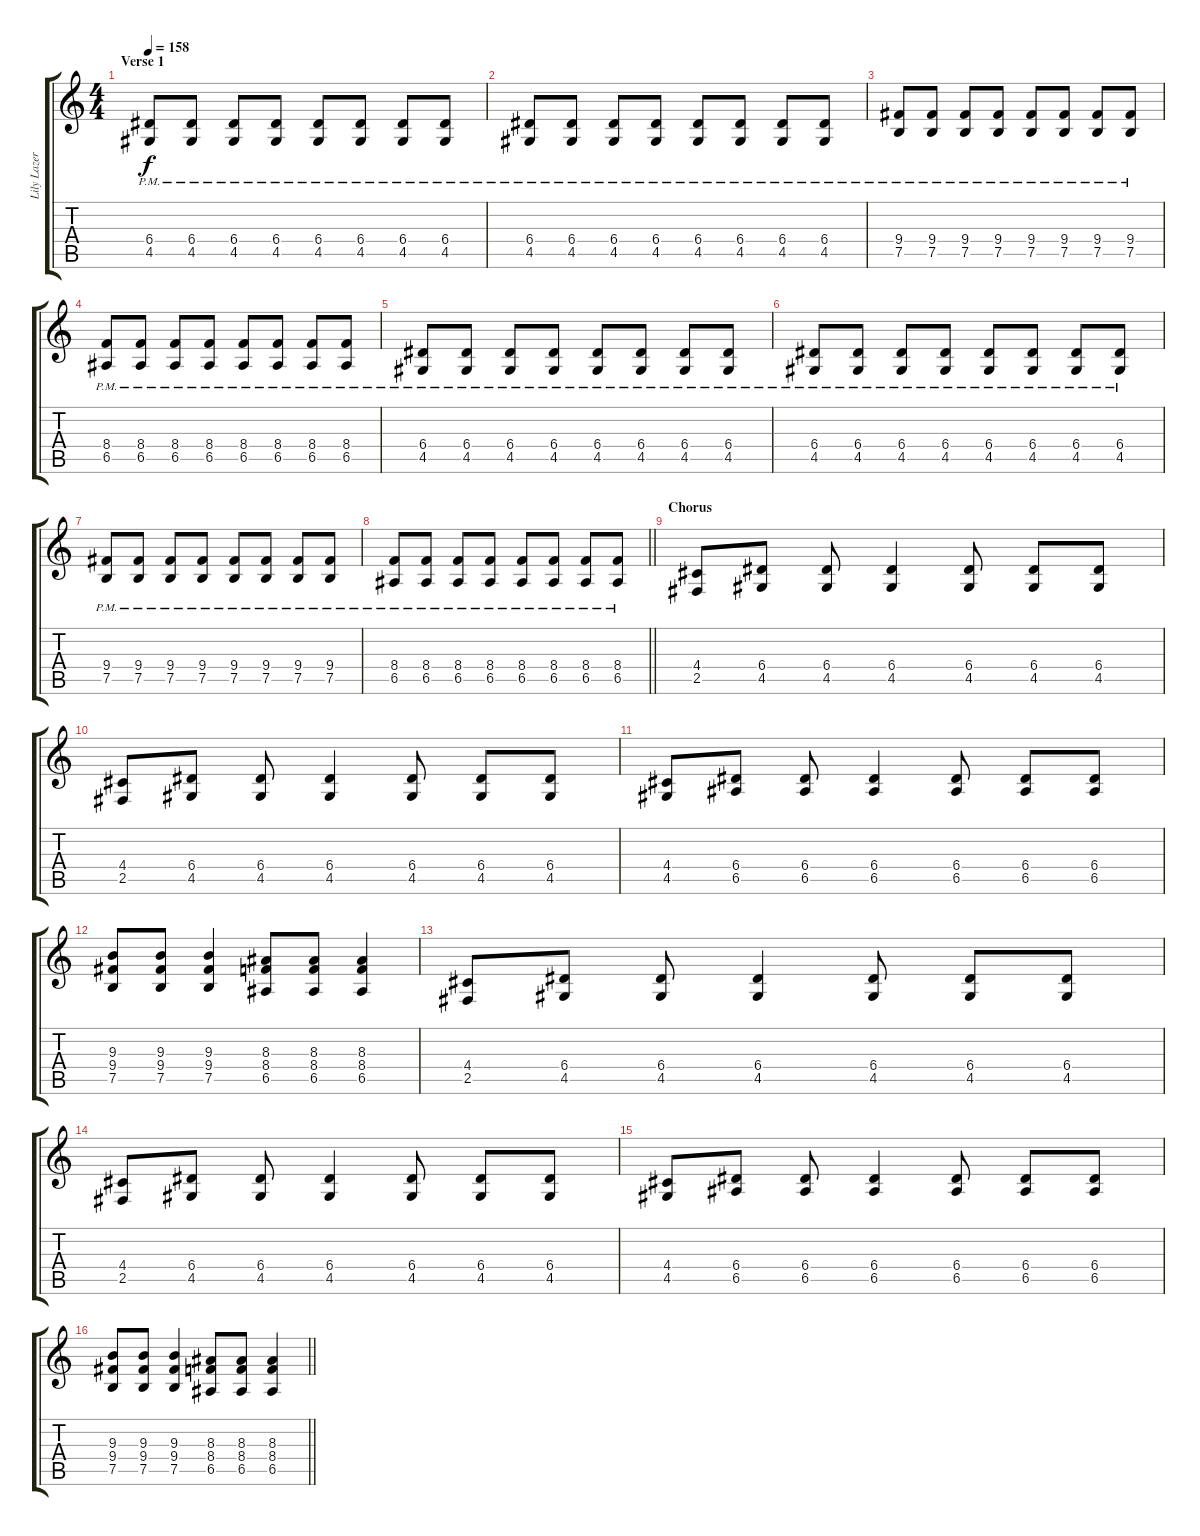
\track ("Lily Lazer (Guitar)" "Lily Lazer") {instrument distortionguitar}
\staff {score tabs}
\tuning (B3 Gb3 D3 A2 E2 B1) {hide}
\ts (4 4)
\section ("" "Verse 1")
\tempo 158
\clef g2
\ks c
(6.4{pm} 4.5{pm}).8{dy f} (6.4{pm} 4.5{pm}).8 (6.4{pm} 4.5{pm}).8 (6.4{pm} 4.5{pm}).8 (6.4{pm} 4.5{pm}).8 (6.4{pm} 4.5{pm}).8 (6.4{pm} 4.5{pm}).8 (6.4{pm} 4.5{pm}).8 |
(6.4{pm} 4.5{pm}).8 (6.4{pm} 4.5{pm}).8 (6.4{pm} 4.5{pm}).8 (6.4{pm} 4.5{pm}).8 (6.4{pm} 4.5{pm}).8 (6.4{pm} 4.5{pm}).8 (6.4{pm} 4.5{pm}).8 (6.4{pm} 4.5{pm}).8 |
(9.4{pm} 7.5{pm}).8 (9.4{pm} 7.5{pm}).8 (9.4{pm} 7.5{pm}).8 (9.4{pm} 7.5{pm}).8 (9.4{pm} 7.5{pm}).8 (9.4{pm} 7.5{pm}).8 (9.4{pm} 7.5{pm}).8 (9.4{pm} 7.5{pm}).8 |
(8.4{pm} 6.5{pm}).8 (8.4{pm} 6.5{pm}).8 (8.4{pm} 6.5{pm}).8 (8.4{pm} 6.5{pm}).8 (8.4{pm} 6.5{pm}).8 (8.4{pm} 6.5{pm}).8 (8.4{pm} 6.5{pm}).8 (8.4{pm} 6.5{pm}).8 |
(6.4{pm} 4.5{pm}).8 (6.4{pm} 4.5{pm}).8 (6.4{pm} 4.5{pm}).8 (6.4{pm} 4.5{pm}).8 (6.4{pm} 4.5{pm}).8 (6.4{pm} 4.5{pm}).8 (6.4{pm} 4.5{pm}).8 (6.4{pm} 4.5{pm}).8 |
(6.4{pm} 4.5{pm}).8 (6.4{pm} 4.5{pm}).8 (6.4{pm} 4.5{pm}).8 (6.4{pm} 4.5{pm}).8 (6.4{pm} 4.5{pm}).8 (6.4{pm} 4.5{pm}).8 (6.4{pm} 4.5{pm}).8 (6.4{pm} 4.5{pm}).8 |
(9.4{pm} 7.5{pm}).8 (9.4{pm} 7.5{pm}).8 (9.4{pm} 7.5{pm}).8 (9.4{pm} 7.5{pm}).8 (9.4{pm} 7.5{pm}).8 (9.4{pm} 7.5{pm}).8 (9.4{pm} 7.5{pm}).8 (9.4{pm} 7.5{pm}).8 |
\barLineRight lightlight
(8.4{pm} 6.5{pm}).8 (8.4{pm} 6.5{pm}).8 (8.4{pm} 6.5{pm}).8 (8.4{pm} 6.5{pm}).8 (8.4{pm} 6.5{pm}).8 (8.4{pm} 6.5{pm}).8 (8.4{pm} 6.5{pm}).8 (8.4{pm} 6.5{pm}).8 |
\section ("" "Chorus")
(4.4 2.5).8 (6.4 4.5).8 (6.4 4.5).8 (6.4 4.5).4 (6.4 4.5).8 (6.4 4.5).8 (6.4 4.5).8 |
(4.4 2.5).8 (6.4 4.5).8 (6.4 4.5).8 (6.4 4.5).4 (6.4 4.5).8 (6.4 4.5).8 (6.4 4.5).8 |
(4.4 4.5).8 (6.4 6.5).8 (6.4 6.5).8 (6.4 6.5).4 (6.4 6.5).8 (6.4 6.5).8 (6.4 6.5).8 |
(9.3 9.4 7.5).8 (9.3 9.4 7.5).8 (9.3 9.4 7.5).4 (8.3 8.4 6.5).8 (8.3 8.4 6.5).8 (8.3 8.4 6.5).4 |
(4.4 2.5).8 (6.4 4.5).8 (6.4 4.5).8 (6.4 4.5).4 (6.4 4.5).8 (6.4 4.5).8 (6.4 4.5).8 |
(4.4 2.5).8 (6.4 4.5).8 (6.4 4.5).8 (6.4 4.5).4 (6.4 4.5).8 (6.4 4.5).8 (6.4 4.5).8 |
(4.4 4.5).8 (6.4 6.5).8 (6.4 6.5).8 (6.4 6.5).4 (6.4 6.5).8 (6.4 6.5).8 (6.4 6.5).8 |
\barLineRight lightlight
(9.3 9.4 7.5).8 (9.3 9.4 7.5).8 (9.3 9.4 7.5).4 (8.3 8.4 6.5).8 (8.3 8.4 6.5).8 (8.3 8.4 6.5).4
